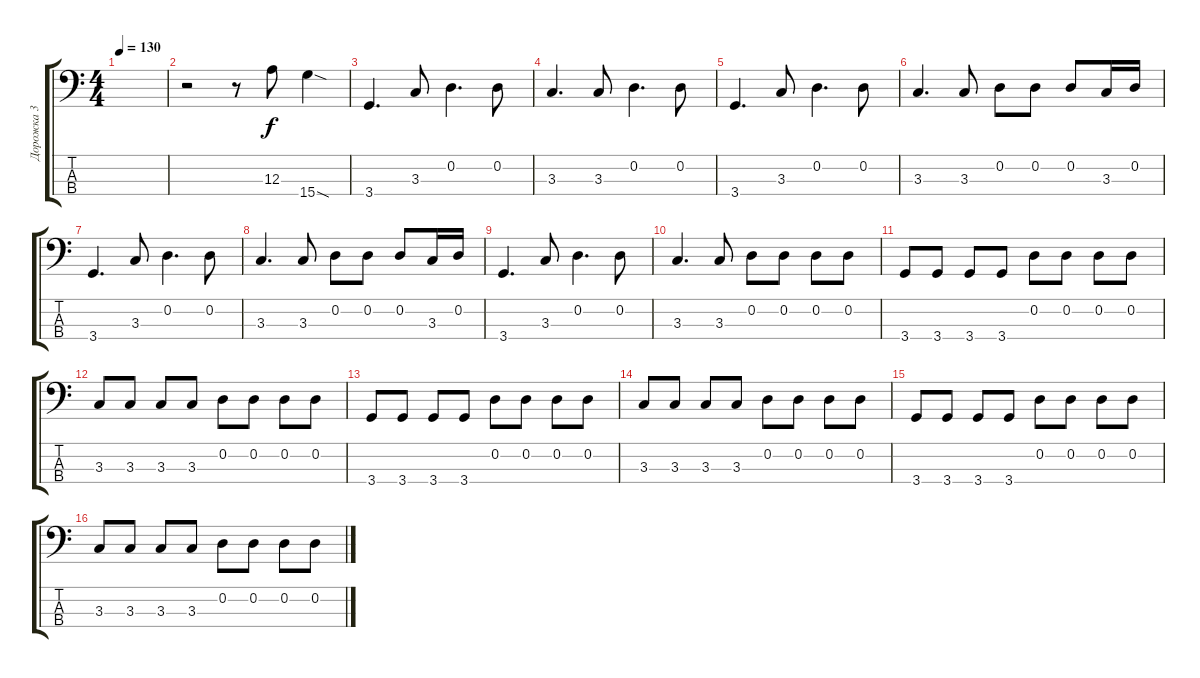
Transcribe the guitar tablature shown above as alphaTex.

\track ("Дорожка 3" "Дорожка 3") {instrument electricbassfinger}
\staff {score tabs}
\tuning (G2 D2 A1 E1) {hide}
\ts (4 4)
\tempo 130
\clef f4
\ks c
|
r.2 r.8 12.3.8 15.4{sod}.4 |
3.4.4{d} 3.3.8 0.2.4{d} 0.2.8 |
3.3.4{d} 3.3.8 0.2.4{d} 0.2.8 |
3.4.4{d} 3.3.8 0.2.4{d} 0.2.8 |
3.3.4{d} 3.3.8 0.2.8 0.2.8 0.2.8 3.3.16 0.2.16 |
3.4.4{d} 3.3.8 0.2.4{d} 0.2.8 |
3.3.4{d} 3.3.8 0.2.8 0.2.8 0.2.8 3.3.16 0.2.16 |
3.4.4{d} 3.3.8 0.2.4{d} 0.2.8 |
3.3.4{d} 3.3.8 0.2.8 0.2.8 0.2.8 0.2.8 |
3.4.8 3.4.8 3.4.8 3.4.8 0.2.8 0.2.8 0.2.8 0.2.8 |
3.3.8 3.3.8 3.3.8 3.3.8 0.2.8 0.2.8 0.2.8 0.2.8 |
3.4.8 3.4.8 3.4.8 3.4.8 0.2.8 0.2.8 0.2.8 0.2.8 |
3.3.8 3.3.8 3.3.8 3.3.8 0.2.8 0.2.8 0.2.8 0.2.8 |
3.4.8 3.4.8 3.4.8 3.4.8 0.2.8 0.2.8 0.2.8 0.2.8 |
3.3.8 3.3.8 3.3.8 3.3.8 0.2.8 0.2.8 0.2.8 0.2.8
